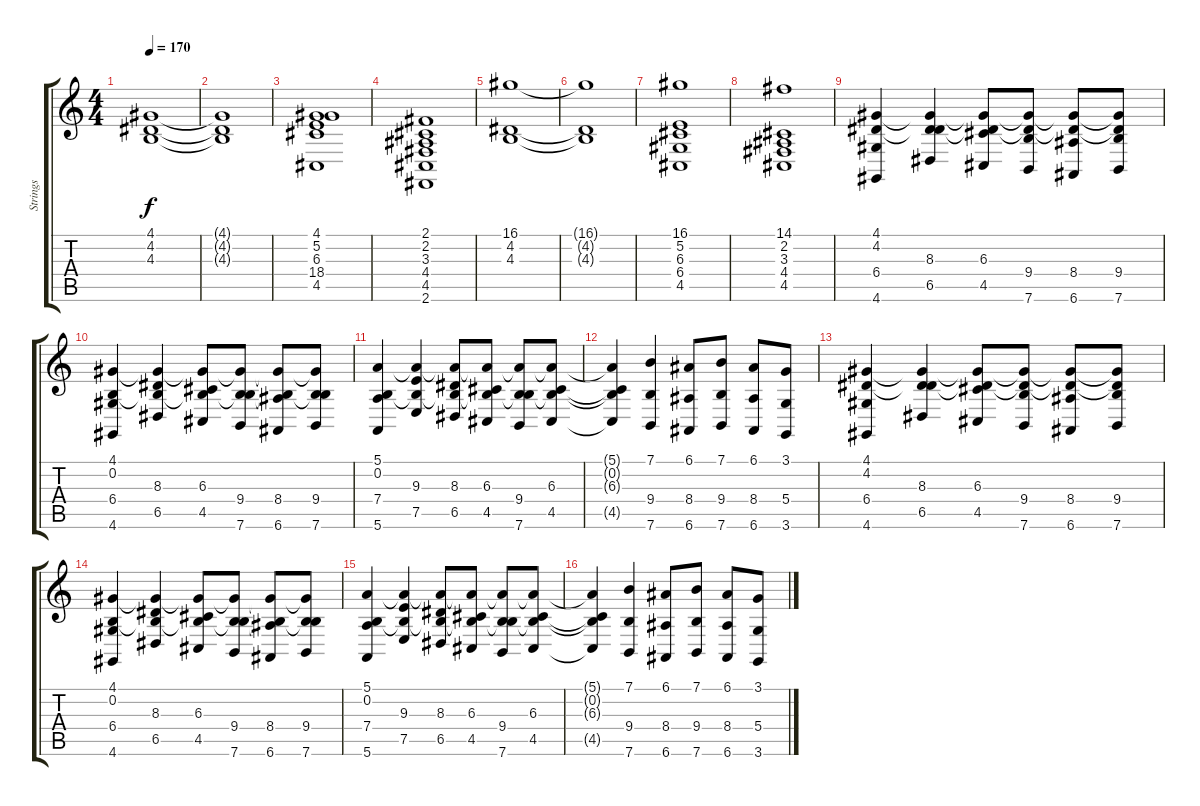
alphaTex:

\track ("Strings" "Strings") {instrument stringensemble1}
\staff {score tabs}
\tuning (E4 B3 G3 D3 A2 E2) {hide}
\ts (4 4)
\tempo 170
\clef g2
\ks c
(4.1 4.2 4.3).1{dy f instrument stringensemble1} |
(4.1{t} 4.2{t} 4.3{t}).1 |
(4.1 5.2 6.3 18.4 4.5).1 |
(2.1 2.2 3.3 4.4 4.5 2.6).1 |
(16.1 4.2 4.3).1 |
(16.1{t} 4.2{t} 4.3{t}).1 |
(16.1 5.2 6.3 6.4 4.5).1 |
(14.1 2.2 3.3 4.4 4.5).1 |
(4.1 4.2 6.4 4.6).4 (4.1{t} 4.2{t} 8.3 6.5).4 (4.1{t} 4.2{t} 6.3 4.5).8 (4.1{t} 4.2{t} 9.4 7.6).8 (4.1{t} 4.2{t} 8.4 6.6).8 (4.1{t} 4.2{t} 9.4 7.6).8 |
(4.1 0.2 6.4 4.6).4 (4.1{t} 0.2{t} 8.3 6.5).4 (4.1{t} 0.2{t} 6.3 4.5).8 (4.1{t} 0.2{t} 9.4 7.6).8 (4.1{t} 0.2{t} 8.4 6.6).8 (4.1{t} 0.2{t} 9.4 7.6).8 |
(5.1 0.2 7.4 5.6).4 (5.1{t} 0.2{t} 9.3 7.5).4 (5.1{t} 0.2{t} 8.3 6.5).8 (5.1{t} 0.2{t} 6.3 4.5).8 (5.1{t} 0.2{t} 9.4 7.6).8 (5.1{t} 0.2{t} 6.3 4.5).8 |
(5.1{t} 0.2{t} 6.3{t} 4.5{t}).4 (7.1 9.4 7.6).4 (6.1 8.4 6.6).8 (7.1 9.4 7.6).8 (6.1 8.4 6.6).8 (3.1 5.4 3.6).8 |
(4.1 4.2 6.4 4.6).4 (4.1{t} 4.2{t} 8.3 6.5).4 (4.1{t} 4.2{t} 6.3 4.5).8 (4.1{t} 4.2{t} 9.4 7.6).8 (4.1{t} 4.2{t} 8.4 6.6).8 (4.1{t} 4.2{t} 9.4 7.6).8 |
(4.1 0.2 6.4 4.6).4 (4.1{t} 0.2{t} 8.3 6.5).4 (4.1{t} 0.2{t} 6.3 4.5).8 (4.1{t} 0.2{t} 9.4 7.6).8 (4.1{t} 0.2{t} 8.4 6.6).8 (4.1{t} 0.2{t} 9.4 7.6).8 |
(5.1 0.2 7.4 5.6).4 (5.1{t} 0.2{t} 9.3 7.5).4 (5.1{t} 0.2{t} 8.3 6.5).8 (5.1{t} 0.2{t} 6.3 4.5).8 (5.1{t} 0.2{t} 9.4 7.6).8 (5.1{t} 0.2{t} 6.3 4.5).8 |
(5.1{t} 0.2{t} 6.3{t} 4.5{t}).4 (7.1 9.4 7.6).4 (6.1 8.4 6.6).8 (7.1 9.4 7.6).8 (6.1 8.4 6.6).8 (3.1 5.4 3.6).8
